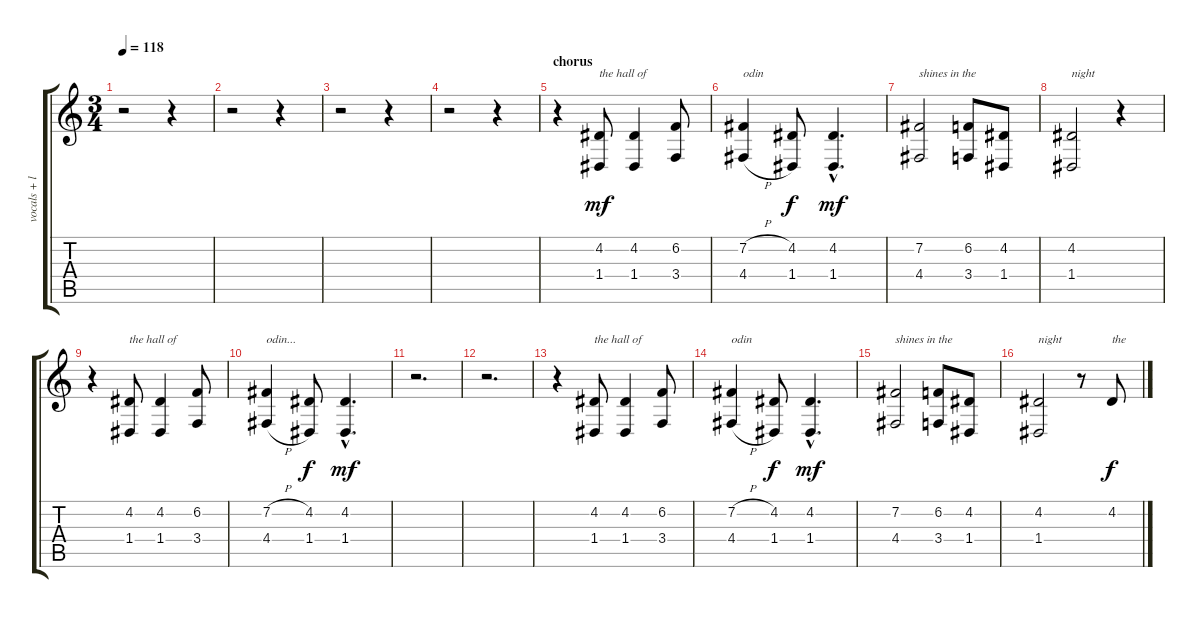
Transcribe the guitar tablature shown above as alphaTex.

\track ("vocals + lyrics" "vocals + l") {instrument frenchhorn}
\staff {score tabs}
\tuning (E4 B3 G3 D3 A2 E2) {hide}
\ts (3 4)
\tempo 118
\clef g2
\ks c
r.2{dy f} r.4 |
r.2 r.4 |
r.2 r.4 |
r.2 r.4 |
\section ("" "chorus")
r.4 (4.2 1.4).8{txt "the hall of" dy mf} (4.2 1.4).4 (6.2 3.4).8 |
(7.2{h} 4.4{h}).4{txt "odin"} (4.2 1.4).8{dy f} (4.2{hac} 1.4{hac}).4{d dy mf} |
(7.2 4.4).2{txt "shines in the"} (6.2 3.4).8 (4.2 1.4).8 |
(4.2 1.4).2{txt "night"} r.4 |
r.4 (4.2 1.4).8{txt "the hall of"} (4.2 1.4).4 (6.2 3.4).8 |
(7.2{h} 4.4{h}).4{txt "odin..."} (4.2 1.4).8{dy f} (4.2{hac} 1.4{hac}).4{d dy mf} |
r.2{d} |
r.2{d} |
\section ("" "")
r.4 (4.2 1.4).8{txt "the hall of"} (4.2 1.4).4 (6.2 3.4).8 |
(7.2{h} 4.4{h}).4{txt "odin"} (4.2 1.4).8{dy f} (4.2{hac} 1.4{hac}).4{d dy mf} |
(7.2 4.4).2{txt "shines in the"} (6.2 3.4).8 (4.2 1.4).8 |
(4.2 1.4).2{txt "night"} r.8 4.2.8{txt "the" dy f}
